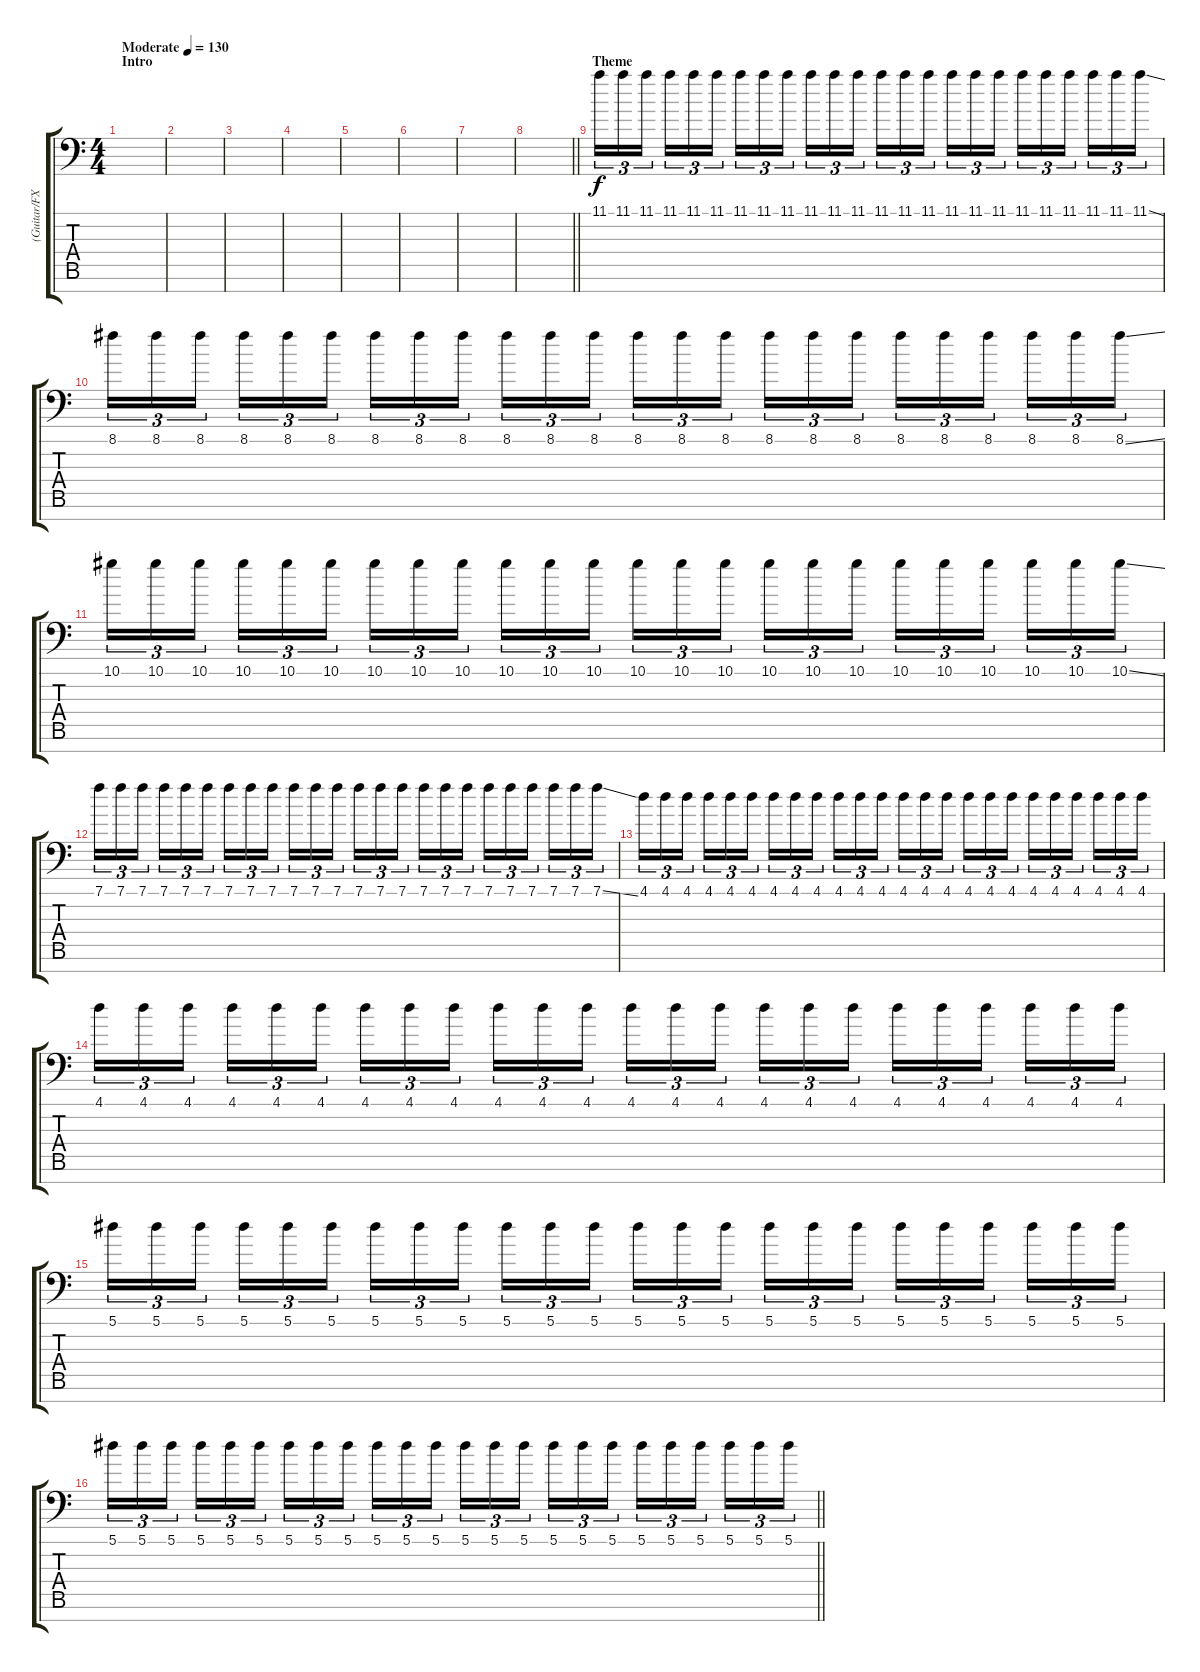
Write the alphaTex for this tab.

\track ("(Guitar/FX)" "(Guitar/FX") {instrument overdrivenguitar}
\staff {score tabs}
\tuning (Bb3 F3 Db3 Ab2 Eb2 Bb1 F1) {hide}
\ts (4 4)
\section ("" "Intro")
\tempo (130 "Moderate")
\clef f4
\ks c
|
|
|
|
|
|
|
\barLineRight lightlight
|
\section ("" "Theme")
11.1.16{tu (3 2)} 11.1.16{tu (3 2)} 11.1.16{tu (3 2) beam splitsecondary} 11.1.16{tu (3 2)} 11.1.16{tu (3 2)} 11.1.16{tu (3 2)} 11.1.16{tu (3 2)} 11.1.16{tu (3 2)} 11.1.16{tu (3 2) beam splitsecondary} 11.1.16{tu (3 2)} 11.1.16{tu (3 2)} 11.1.16{tu (3 2)} 11.1.16{tu (3 2)} 11.1.16{tu (3 2)} 11.1.16{tu (3 2) beam splitsecondary} 11.1.16{tu (3 2)} 11.1.16{tu (3 2)} 11.1.16{tu (3 2)} 11.1.16{tu (3 2)} 11.1.16{tu (3 2)} 11.1.16{tu (3 2) beam splitsecondary} 11.1.16{tu (3 2)} 11.1.16{tu (3 2)} 11.1{ss}.16{tu (3 2)} |
8.1.16{tu (3 2)} 8.1.16{tu (3 2)} 8.1.16{tu (3 2) beam splitsecondary} 8.1.16{tu (3 2)} 8.1.16{tu (3 2)} 8.1.16{tu (3 2)} 8.1.16{tu (3 2)} 8.1.16{tu (3 2)} 8.1.16{tu (3 2) beam splitsecondary} 8.1.16{tu (3 2)} 8.1.16{tu (3 2)} 8.1.16{tu (3 2)} 8.1.16{tu (3 2)} 8.1.16{tu (3 2)} 8.1.16{tu (3 2) beam splitsecondary} 8.1.16{tu (3 2)} 8.1.16{tu (3 2)} 8.1.16{tu (3 2)} 8.1.16{tu (3 2)} 8.1.16{tu (3 2)} 8.1.16{tu (3 2) beam splitsecondary} 8.1.16{tu (3 2)} 8.1.16{tu (3 2)} 8.1{ss}.16{tu (3 2)} |
10.1.16{tu (3 2)} 10.1.16{tu (3 2)} 10.1.16{tu (3 2) beam splitsecondary} 10.1.16{tu (3 2)} 10.1.16{tu (3 2)} 10.1.16{tu (3 2)} 10.1.16{tu (3 2)} 10.1.16{tu (3 2)} 10.1.16{tu (3 2) beam splitsecondary} 10.1.16{tu (3 2)} 10.1.16{tu (3 2)} 10.1.16{tu (3 2)} 10.1.16{tu (3 2)} 10.1.16{tu (3 2)} 10.1.16{tu (3 2) beam splitsecondary} 10.1.16{tu (3 2)} 10.1.16{tu (3 2)} 10.1.16{tu (3 2)} 10.1.16{tu (3 2)} 10.1.16{tu (3 2)} 10.1.16{tu (3 2) beam splitsecondary} 10.1.16{tu (3 2)} 10.1.16{tu (3 2)} 10.1{ss}.16{tu (3 2)} |
7.1.16{tu (3 2)} 7.1.16{tu (3 2)} 7.1.16{tu (3 2) beam splitsecondary} 7.1.16{tu (3 2)} 7.1.16{tu (3 2)} 7.1.16{tu (3 2)} 7.1.16{tu (3 2)} 7.1.16{tu (3 2)} 7.1.16{tu (3 2) beam splitsecondary} 7.1.16{tu (3 2)} 7.1.16{tu (3 2)} 7.1.16{tu (3 2)} 7.1.16{tu (3 2)} 7.1.16{tu (3 2)} 7.1.16{tu (3 2) beam splitsecondary} 7.1.16{tu (3 2)} 7.1.16{tu (3 2)} 7.1.16{tu (3 2)} 7.1.16{tu (3 2)} 7.1.16{tu (3 2)} 7.1.16{tu (3 2) beam splitsecondary} 7.1.16{tu (3 2)} 7.1.16{tu (3 2)} 7.1{ss}.16{tu (3 2)} |
4.1.16{tu (3 2)} 4.1.16{tu (3 2)} 4.1.16{tu (3 2) beam splitsecondary} 4.1.16{tu (3 2)} 4.1.16{tu (3 2)} 4.1.16{tu (3 2)} 4.1.16{tu (3 2)} 4.1.16{tu (3 2)} 4.1.16{tu (3 2) beam splitsecondary} 4.1.16{tu (3 2)} 4.1.16{tu (3 2)} 4.1.16{tu (3 2)} 4.1.16{tu (3 2)} 4.1.16{tu (3 2)} 4.1.16{tu (3 2) beam splitsecondary} 4.1.16{tu (3 2)} 4.1.16{tu (3 2)} 4.1.16{tu (3 2)} 4.1.16{tu (3 2)} 4.1.16{tu (3 2)} 4.1.16{tu (3 2) beam splitsecondary} 4.1.16{tu (3 2)} 4.1.16{tu (3 2)} 4.1.16{tu (3 2)} |
4.1.16{tu (3 2)} 4.1.16{tu (3 2)} 4.1.16{tu (3 2) beam splitsecondary} 4.1.16{tu (3 2)} 4.1.16{tu (3 2)} 4.1.16{tu (3 2)} 4.1.16{tu (3 2)} 4.1.16{tu (3 2)} 4.1.16{tu (3 2) beam splitsecondary} 4.1.16{tu (3 2)} 4.1.16{tu (3 2)} 4.1.16{tu (3 2)} 4.1.16{tu (3 2)} 4.1.16{tu (3 2)} 4.1.16{tu (3 2) beam splitsecondary} 4.1.16{tu (3 2)} 4.1.16{tu (3 2)} 4.1.16{tu (3 2)} 4.1.16{tu (3 2)} 4.1.16{tu (3 2)} 4.1.16{tu (3 2) beam splitsecondary} 4.1.16{tu (3 2)} 4.1.16{tu (3 2)} 4.1.16{tu (3 2)} |
5.1.16{tu (3 2) instrument overdrivenguitar} 5.1.16{tu (3 2)} 5.1.16{tu (3 2) beam splitsecondary} 5.1.16{tu (3 2)} 5.1.16{tu (3 2)} 5.1.16{tu (3 2)} 5.1.16{tu (3 2)} 5.1.16{tu (3 2)} 5.1.16{tu (3 2) beam splitsecondary} 5.1.16{tu (3 2)} 5.1.16{tu (3 2)} 5.1.16{tu (3 2)} 5.1.16{tu (3 2)} 5.1.16{tu (3 2)} 5.1.16{tu (3 2) beam splitsecondary} 5.1.16{tu (3 2)} 5.1.16{tu (3 2)} 5.1.16{tu (3 2)} 5.1.16{tu (3 2)} 5.1.16{tu (3 2)} 5.1.16{tu (3 2) beam splitsecondary} 5.1.16{tu (3 2)} 5.1.16{tu (3 2)} 5.1.16{tu (3 2)} |
\barLineRight lightlight
5.1.16{tu (3 2)} 5.1.16{tu (3 2)} 5.1.16{tu (3 2) beam splitsecondary} 5.1.16{tu (3 2)} 5.1.16{tu (3 2)} 5.1.16{tu (3 2)} 5.1.16{tu (3 2)} 5.1.16{tu (3 2)} 5.1.16{tu (3 2) beam splitsecondary} 5.1.16{tu (3 2)} 5.1.16{tu (3 2)} 5.1.16{tu (3 2)} 5.1.16{tu (3 2)} 5.1.16{tu (3 2)} 5.1.16{tu (3 2) beam splitsecondary} 5.1.16{tu (3 2)} 5.1.16{tu (3 2)} 5.1.16{tu (3 2)} 5.1.16{tu (3 2)} 5.1.16{tu (3 2)} 5.1.16{tu (3 2) beam splitsecondary} 5.1.16{tu (3 2)} 5.1.16{tu (3 2)} 5.1.16{tu (3 2)}
